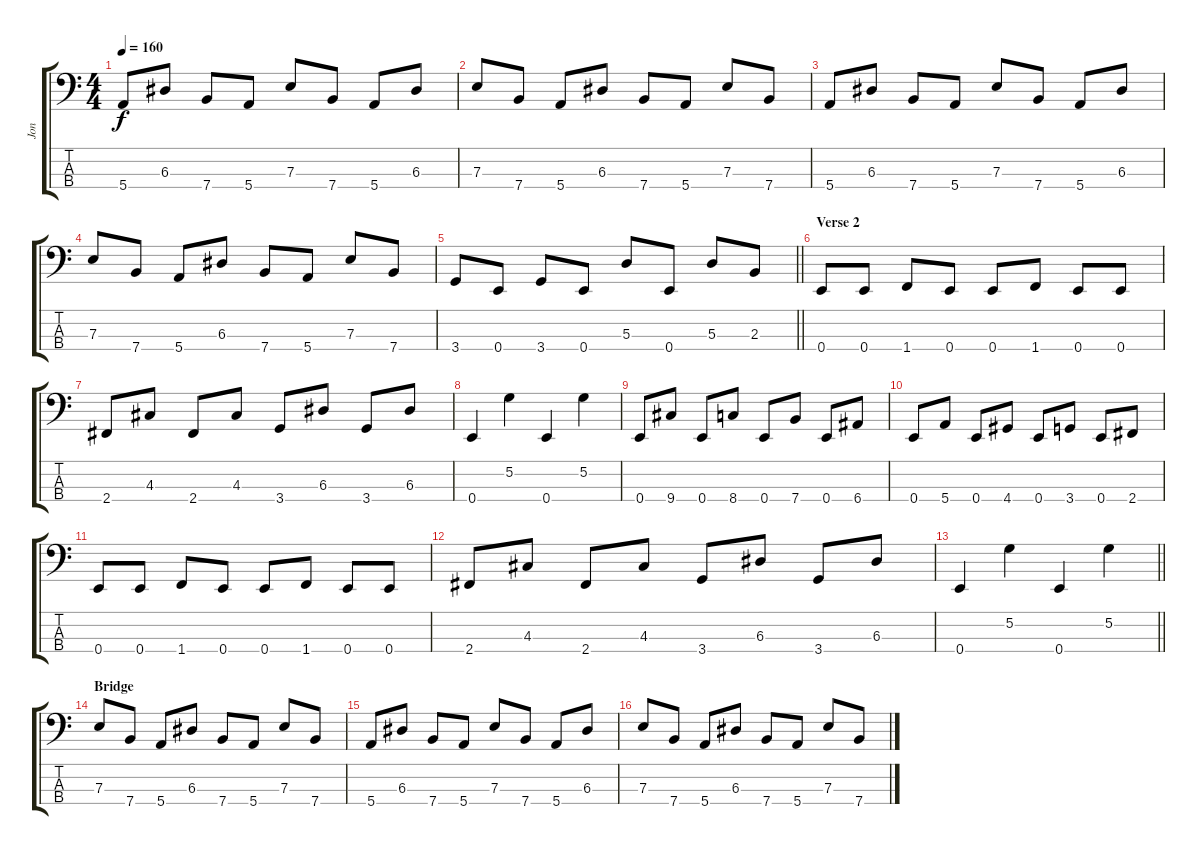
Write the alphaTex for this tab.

\track ("Jon" "Jon") {instrument electricbassfinger}
\staff {score tabs}
\tuning (G2 D2 A1 E1) {hide}
\ts (4 4)
\tempo 160
\clef f4
\ks c
5.4.8{dy f} 6.3.8 7.4.8 5.4.8 7.3.8 7.4.8 5.4.8 6.3.8 |
7.3.8 7.4.8 5.4.8 6.3.8 7.4.8 5.4.8 7.3.8 7.4.8 |
5.4.8 6.3.8 7.4.8 5.4.8 7.3.8 7.4.8 5.4.8 6.3.8 |
7.3.8 7.4.8 5.4.8 6.3.8 7.4.8 5.4.8 7.3.8 7.4.8 |
\barLineRight lightlight
3.4.8 0.4.8 3.4.8 0.4.8 5.3.8 0.4.8 5.3.8 2.3.8 |
\section ("" "Verse 2")
0.4.8 0.4.8 1.4.8 0.4.8 0.4.8 1.4.8 0.4.8 0.4.8 |
2.4.8 4.3.8 2.4.8 4.3.8 3.4.8 6.3.8 3.4.8 6.3.8 |
0.4.4 5.2.4 0.4.4 5.2.4 |
0.4.8 9.4.8 0.4.8 8.4.8 0.4.8 7.4.8 0.4.8 6.4.8 |
0.4.8 5.4.8 0.4.8 4.4.8 0.4.8 3.4.8 0.4.8 2.4.8 |
0.4.8 0.4.8 1.4.8 0.4.8 0.4.8 1.4.8 0.4.8 0.4.8 |
2.4.8 4.3.8 2.4.8 4.3.8 3.4.8 6.3.8 3.4.8 6.3.8 |
\barLineRight lightlight
0.4.4 5.2.4 0.4.4 5.2.4 |
\section ("" "Bridge")
7.3.8 7.4.8 5.4.8 6.3.8 7.4.8 5.4.8 7.3.8 7.4.8 |
5.4.8 6.3.8 7.4.8 5.4.8 7.3.8 7.4.8 5.4.8 6.3.8 |
7.3.8 7.4.8 5.4.8 6.3.8 7.4.8 5.4.8 7.3.8 7.4.8
